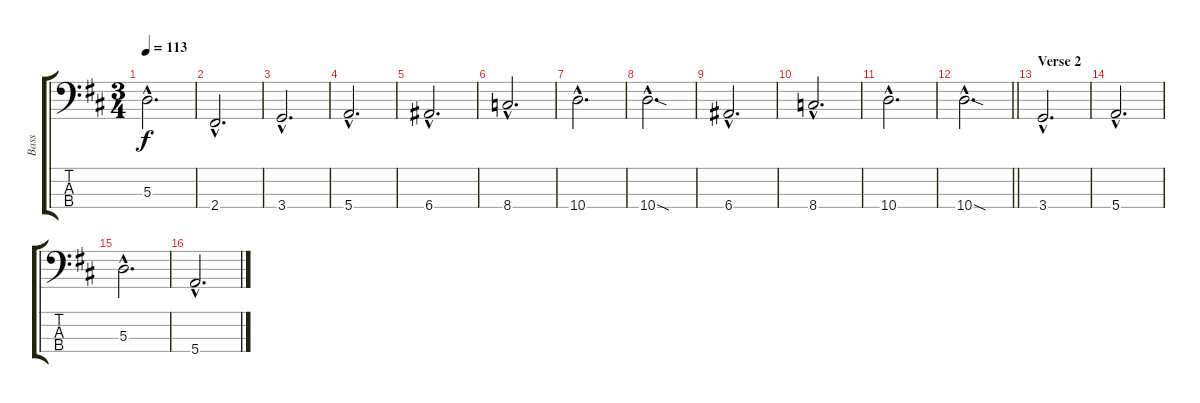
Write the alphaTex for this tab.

\track ("Bass" "Bass") {instrument electricbasspick}
\staff {score tabs}
\tuning (G2 D2 A1 E1) {hide}
\ts (3 4)
\tempo 113
\clef f4
\ks d
5.3{hac}.2{d dy f} |
2.4{hac}.2{d} |
3.4{hac}.2{d} |
5.4{hac}.2{d} |
6.4{hac}.2{d} |
8.4{hac}.2{d} |
10.4{hac}.2{d} |
10.4{sod hac}.2{d} |
6.4{hac}.2{d} |
8.4{hac}.2{d} |
10.4{hac}.2{d} |
\barLineRight lightlight
10.4{sod hac}.2{d} |
\section ("" "Verse 2")
3.4{hac}.2{d} |
5.4{hac}.2{d} |
5.3{hac}.2{d} |
5.4{hac}.2{d}
